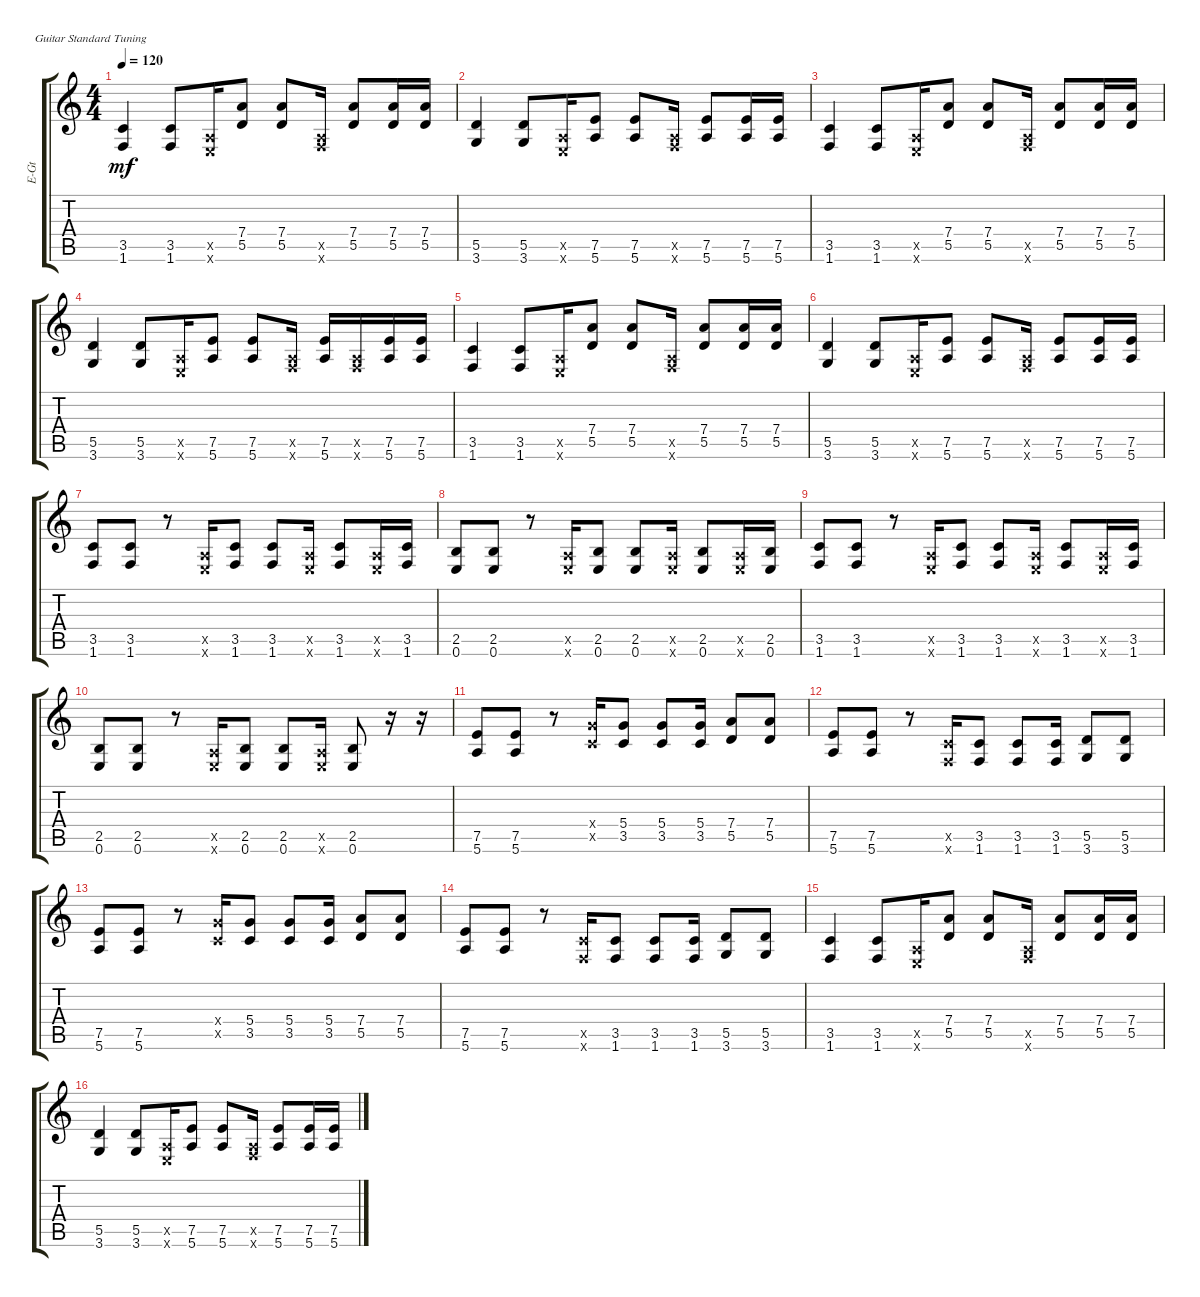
\defaultSystemsLayout 4
\bracketExtendMode groupsimilarinstruments
\otherSystemsTrackNameOrientation horizontal
\track ("Electric Guitar" "E-Gt") {instrument overdrivenguitar}
\staff {score tabs}
\tuning (E4 B3 G3 D3 A2 E2)
\ts (4 4)
\tempo 120
\clef g2
\ks c
(1.6 3.5).4{dy mf beam Up} (3.5 1.6).8{beam Up} (0.6{x} 0.5{x}).16{beam Up} (5.5 7.4).8{beam Up} (5.5 7.4).8{beam Up} (1.6{x} 0.5{x}).16{beam Up} (5.5 7.4).8{beam Up} (5.5 7.4).16{beam Up} (5.5 7.4).16{beam Up} |
(3.6 5.5).4{beam Up} (5.5 3.6).8{beam Up} (0.6{x} 0.5{x}).16{beam Up} (7.5 5.6).8{beam Up} (7.5 5.6).8{beam Up} (1.6{x} 0.5{x}).16{beam Up} (7.5 5.6).8{beam Up} (7.5 5.6).16{beam Up} (7.5 5.6).16{beam Up} |
(1.6 3.5).4{beam Up} (3.5 1.6).8{beam Up} (0.6{x} 0.5{x}).16{beam Up} (5.5 7.4).8{beam Up} (5.5 7.4).8{beam Up} (1.6{x} 0.5{x}).16{beam Up} (5.5 7.4).8{beam Up} (5.5 7.4).16{beam Up} (5.5 7.4).16{beam Up} |
(3.6 5.5).4{beam Up} (5.5 3.6).8{beam Up} (0.6{x} 0.5{x}).16{beam Up} (7.5 5.6).8{beam Up} (7.5 5.6).8{beam Up} (1.6{x} 0.5{x}).16{beam Up} (7.5 5.6).16{beam Up} (1.6{x} 0.5{x}).16{beam Up} (7.5 5.6).16{beam Up} (7.5 5.6).16{beam Up} |
(1.6 3.5).4{beam Up} (3.5 1.6).8{beam Up} (0.6{x} 0.5{x}).16{beam Up} (5.5 7.4).8{beam Up} (5.5 7.4).8{beam Up} (1.6{x} 0.5{x}).16{beam Up} (5.5 7.4).8{beam Up} (5.5 7.4).16{beam Up} (5.5 7.4).16{beam Up} |
(3.6 5.5).4{beam Up} (5.5 3.6).8{beam Up} (0.6{x} 0.5{x}).16{beam Up} (7.5 5.6).8{beam Up} (7.5 5.6).8{beam Up} (1.6{x} 0.5{x}).16{beam Up} (7.5 5.6).8{beam Up} (7.5 5.6).16{beam Up} (7.5 5.6).16{beam Up} |
(1.6 3.5).8{beam Up} (3.5 1.6).8{beam Up} r.8{beam Up} (0.6{x} 0.5{x}).16{beam Up} (3.5 1.6).8{beam Up} (3.5 1.6).8{beam Up} (0.6{x} 0.5{x}).16{beam Up} (3.5 1.6).8{beam Up} (0.6{x} 0.5{x}).16{beam Up} (3.5 1.6).16{beam Up} |
(0.6 2.5).8{beam Up} (2.5 0.6).8{beam Up} r.8{beam Up} (0.6{x} 0.5{x}).16{beam Up} (2.5 0.6).8{beam Up} (2.5 0.6).8{beam Up} (0.6{x} 0.5{x}).16{beam Up} (2.5 0.6).8{beam Up} (0.6{x} 0.5{x}).16{beam Up} (2.5 0.6).16{beam Up} |
(1.6 3.5).8{beam Up} (3.5 1.6).8{beam Up} r.8{beam Up} (0.6{x} 0.5{x}).16{beam Up} (3.5 1.6).8{beam Up} (3.5 1.6).8{beam Up} (0.6{x} 0.5{x}).16{beam Up} (3.5 1.6).8{beam Up} (0.6{x} 0.5{x}).16{beam Up} (3.5 1.6).16{beam Up} |
(0.6 2.5).8{beam Up} (2.5 0.6).8{beam Up} r.8{beam Up} (0.6{x} 0.5{x}).16{beam Up} (2.5 0.6).8{beam Up} (2.5 0.6).8{beam Up} (0.6{x} 0.5{x}).16{beam Up} (2.5 0.6).8{beam Up} r.16{beam Up} r.16{beam Up} |
(5.6 7.5).8{beam Up} (7.5 5.6).8{beam Up} r.8{beam Up} (3.5{x} 5.4{x}).16{beam Up} (5.4 3.5).8{beam Up} (3.5 5.4).8{beam Up} (5.4 3.5).16{beam Up} (7.4 5.5).8{beam Up} (7.4 5.5).8{beam Up} |
(5.6 7.5).8{beam Up} (7.5 5.6).8{beam Up} r.8{beam Up} (3.5{x} 1.6{x}).16{beam Up} (3.5 1.6).8{beam Up} (3.5 1.6).8{beam Up} (3.5 1.6).16{beam Up} (5.5 3.6).8{beam Up} (5.5 3.6).8{beam Up} |
(5.6 7.5).8{beam Up} (7.5 5.6).8{beam Up} r.8{beam Up} (3.5{x} 5.4{x}).16{beam Up} (5.4 3.5).8{beam Up} (3.5 5.4).8{beam Up} (5.4 3.5).16{beam Up} (7.4 5.5).8{beam Up} (7.4 5.5).8{beam Up} |
(5.6 7.5).8{beam Up} (7.5 5.6).8{beam Up} r.8{beam Up} (3.5{x} 1.6{x}).16{beam Up} (3.5 1.6).8{beam Up} (3.5 1.6).8{beam Up} (3.5 1.6).16{beam Up} (5.5 3.6).8{beam Up} (5.5 3.6).8{beam Up} |
(1.6 3.5).4{beam Up} (3.5 1.6).8{beam Up} (0.6{x} 0.5{x}).16{beam Up} (5.5 7.4).8{beam Up} (5.5 7.4).8{beam Up} (1.6{x} 0.5{x}).16{beam Up} (5.5 7.4).8{beam Up} (5.5 7.4).16{beam Up} (5.5 7.4).16{beam Up} |
(3.6 5.5).4{beam Up} (5.5 3.6).8{beam Up} (0.6{x} 0.5{x}).16{beam Up} (7.5 5.6).8{beam Up} (7.5 5.6).8{beam Up} (1.6{x} 0.5{x}).16{beam Up} (7.5 5.6).8{beam Up} (7.5 5.6).16{beam Up} (7.5 5.6).16{beam Up}
